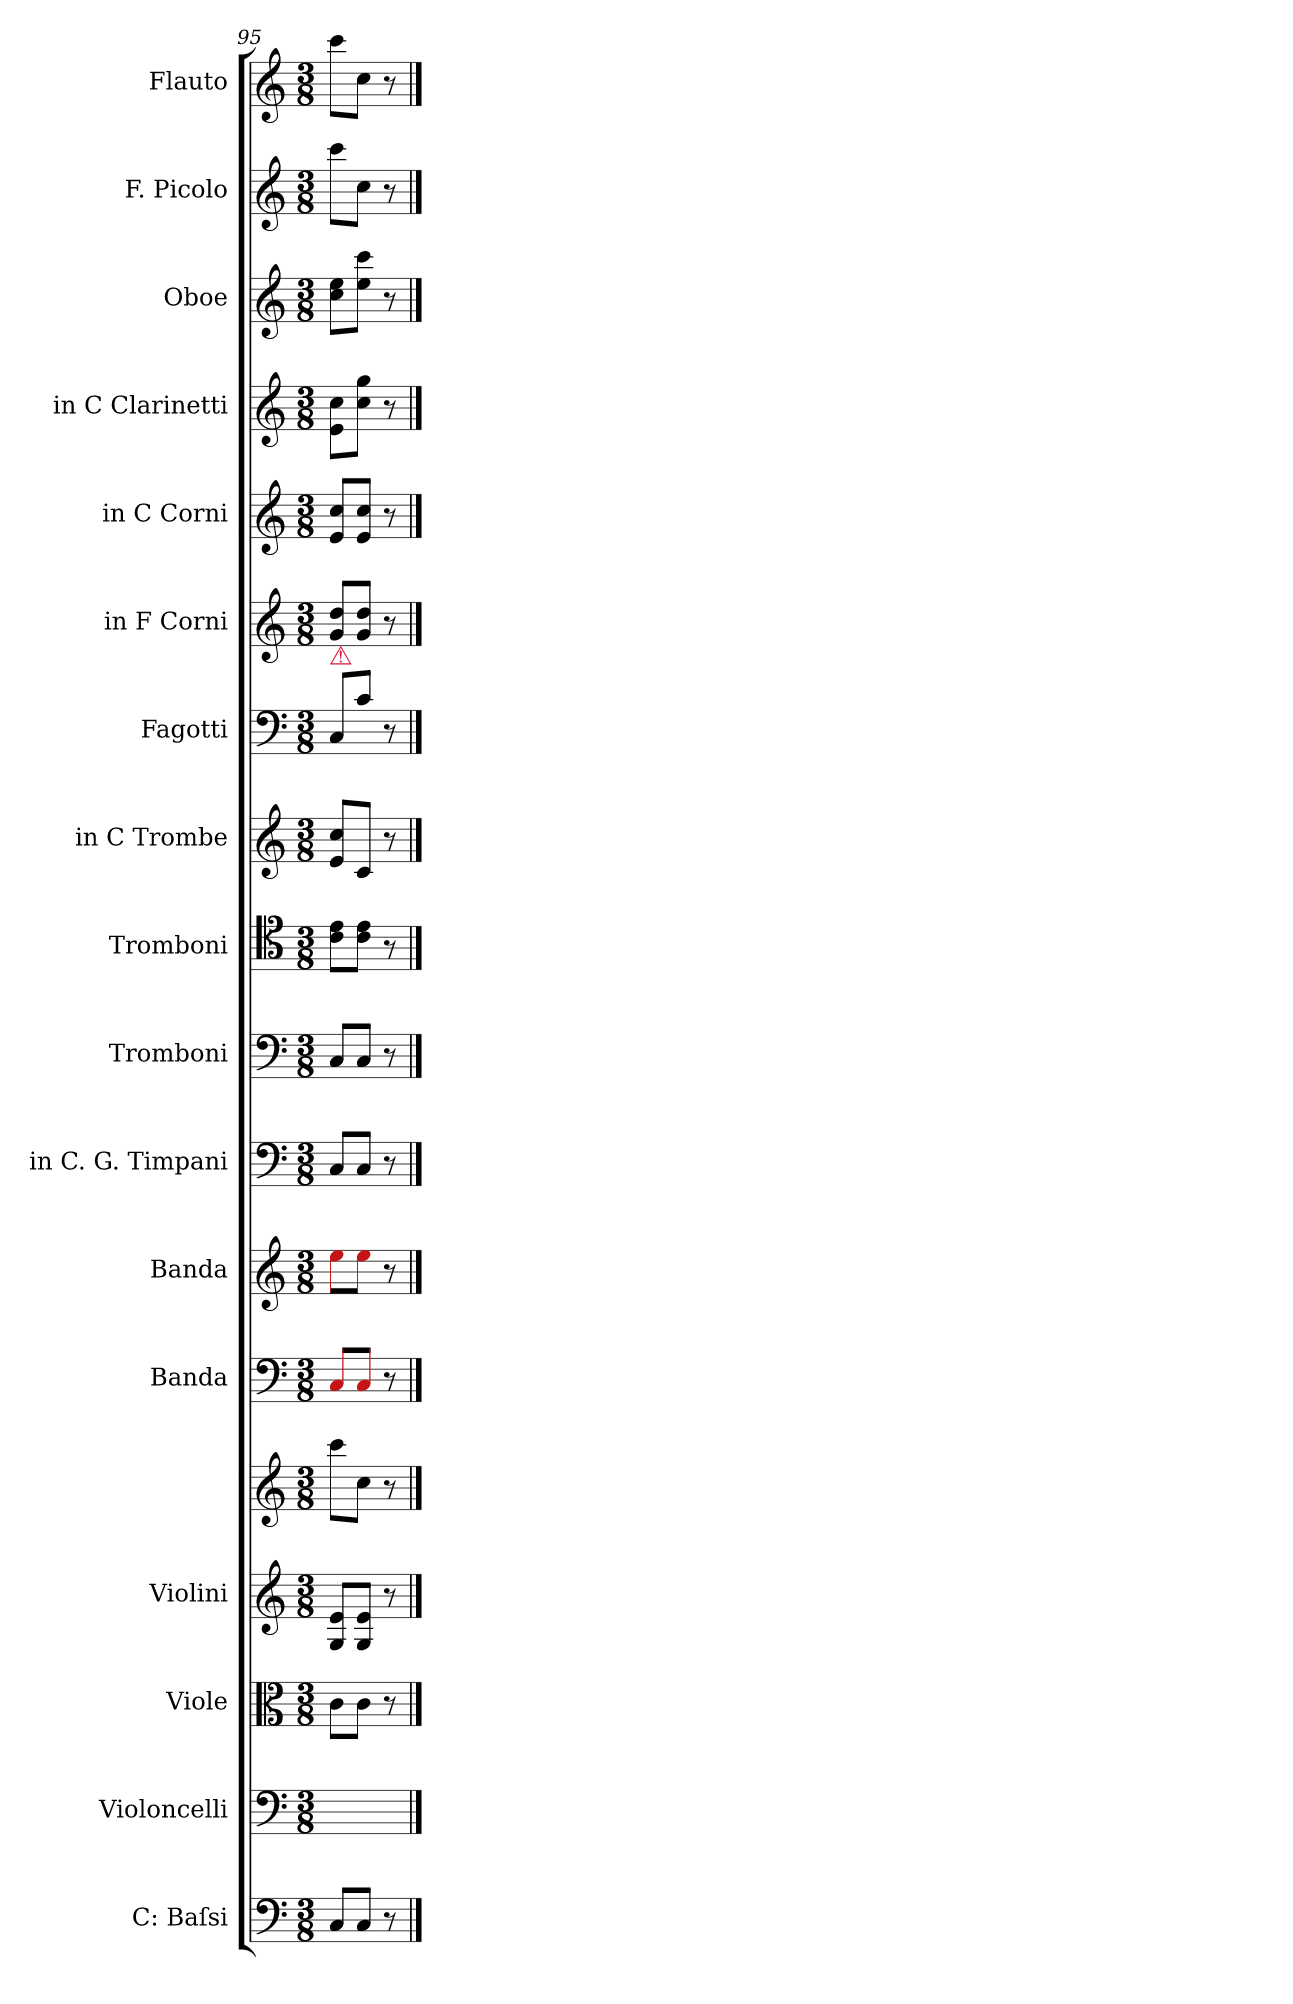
**kern	**kern	**kern	**kern	**kern	**kern	**kern	**kern	**kern	**kern	**kern	**kern	**kern	**kern	**kern	**kern	**kern	**kern
*part18	*part17	*part16	*part15	*part14	*part13	*part12	*part11	*part10	*part9	*part8	*part7	*part6	*part5	*part4	*part3	*part2	*part1
*staff18	*staff17	*staff16	*staff15	*staff14	*staff13	*staff12	*staff11	*staff10	*staff9	*staff8	*staff7	*staff6	*staff5	*staff4	*staff3	*staff2	*staff1
*I"C: Baſsi	*I"Violoncelli	*I"Viole	*I"Violini	*	*I"Banda	*I"Banda	*I"in C. G. Timpani	*I"Tromboni	*I"Tromboni	*I"in C Trombe	*I"Fagotti	*I"in F Corni	*I"in C Corni	*I"in C Clarinetti	*I"Oboe	*I"F. Picolo	*I"Flauto
*	*I'Vc	*	*I'Vln	*	*	*	*I'Timp	*I'Trb	*I'Trb	*	*	*	*	*I'Cl	*I'Ob	*	*I'Fl
*clefF4	*clefF4	*clefC3	*clefG2	*clefG2	*clefF4	*clefG2	*clefF4	*clefF4	*clefC4	*clefG2	*clefF4	*clefG2	*clefG2	*clefG2	*clefG2	*clefG2	*clefG2
*	*	*	*	*	*	*	*	*	*	*	*	*ITrd4c7	*	*	*	*	*
*k[]	*k[]	*k[]	*k[]	*k[]	*k[]	*k[]	*k[]	*k[]	*k[]	*k[]	*k[]	*k[b-]	*k[]	*k[]	*k[]	*k[]	*k[]
*M3/8	*M3/8	*M3/8	*M3/8	*M3/8	*M3/8	*M3/8	*M3/8	*M3/8	*M3/8	*M3/8	*M3/8	*M3/8	*M3/8	*M3/8	*M3/8	*M3/8	*M3/8
=95	=95	=95	=95	=95	=95	=95	=95	=95	=95	=95	=95	=95	=95	=95	=95	=95	=95
!	!	!	!	!	!	!	!	!	!	!	!LO:TX:a:color=crimson:t=⚠	!	!	!	!	!	!
8C/L	8C/Lyy	8c\L	8G/ 8e/L	8ccc\L	8Ra/L	8Ree\L	8C/L	8C/L	8c\ 8e\L	8e/ 8cc/L	8C/L	8c/ 8g/L	8e/ 8cc/L	8e\ 8cc\L	8cc\ 8ee\L	8ccc\L	8ccc\L
8C/J	8C/Jyy	8c\J	8G/ 8e/J	8cc\J	8Ra/J	8Ree\J	8C/J	8C/J	8c\ 8e\J	8c/J	8c\J	8c/ 8g/J	8e/ 8cc/J	8cc\ 8gg\J	8ee\ 8ccc\J	8cc\J	8cc\J
8r	8ryy	8r	8r	8r	8r	8r	8r	8r	8r	8r	8r	8r	8r	8r	8r	8r	8r
==	==	==	==	==	==	==	==	==	==	==	==	==	==	==	==	==	==
*-	*-	*-	*-	*-	*-	*-	*-	*-	*-	*-	*-	*-	*-	*-	*-	*-	*-
